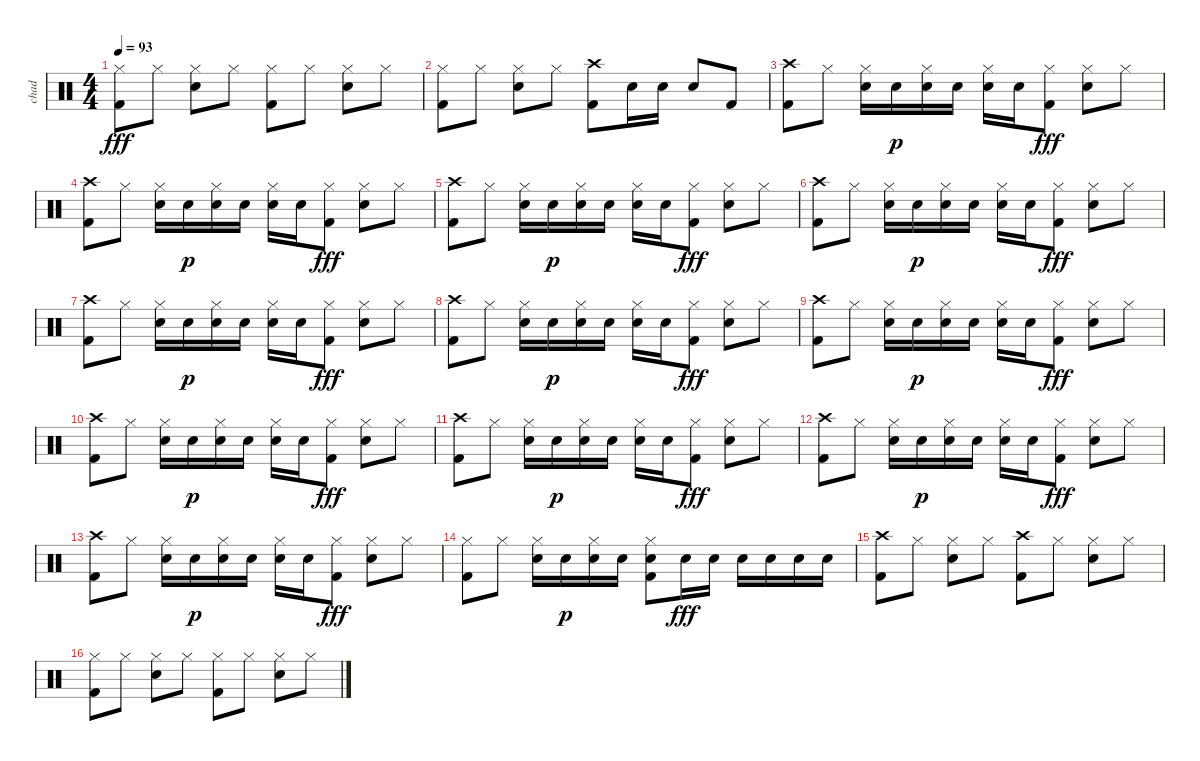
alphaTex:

\track ("chad" "chad") {instrument percussion}
\staff {score}
\articulation defaults
\ts (4 4)
\tempo 93
\clef neutral
\ks c
("Hi-Hat (closed)" "Kick (hit) 2").8{dy fff} "Hi-Hat (closed)".8 ("Hi-Hat (closed)" "Electric Snare (hit)").8 "Hi-Hat (closed)".8 ("Hi-Hat (closed)" "Kick (hit) 2").8 "Hi-Hat (closed)".8 ("Hi-Hat (closed)" "Electric Snare (hit)").8 "Hi-Hat (closed)".8 |
("Hi-Hat (closed)" "Kick (hit) 2").8 "Hi-Hat (closed)".8 ("Hi-Hat (closed)" "Electric Snare (hit)").8 "Hi-Hat (closed)".8 ("Crash high (hit)" "Kick (hit) 2").8 "Electric Snare (hit)".16 "Electric Snare (hit)".16 "Electric Snare (hit)".8 "Kick (hit) 2".8 |
("Crash high (hit)" "Kick (hit) 2").8 "Hi-Hat (closed)".8 ("Hi-Hat (closed)" "Electric Snare (hit)").16 "Electric Snare (hit)".16{dy p} ("Hi-Hat (closed)" "Electric Snare (hit)").16 "Electric Snare (hit)".16 ("Hi-Hat (closed)" "Electric Snare (hit)").16 "Electric Snare (hit)".16 ("Hi-Hat (closed)" "Kick (hit) 2").8{dy fff} ("Hi-Hat (closed)" "Electric Snare (hit)").8 "Hi-Hat (closed)".8 |
("Crash high (hit)" "Kick (hit) 2").8 "Hi-Hat (closed)".8 ("Hi-Hat (closed)" "Electric Snare (hit)").16 "Electric Snare (hit)".16{dy p} ("Hi-Hat (closed)" "Electric Snare (hit)").16 "Electric Snare (hit)".16 ("Hi-Hat (closed)" "Electric Snare (hit)").16 "Electric Snare (hit)".16 ("Hi-Hat (closed)" "Kick (hit) 2").8{dy fff} ("Hi-Hat (closed)" "Electric Snare (hit)").8 "Hi-Hat (closed)".8 |
("Crash high (hit)" "Kick (hit) 2").8 "Hi-Hat (closed)".8 ("Hi-Hat (closed)" "Electric Snare (hit)").16 "Electric Snare (hit)".16{dy p} ("Hi-Hat (closed)" "Electric Snare (hit)").16 "Electric Snare (hit)".16 ("Hi-Hat (closed)" "Electric Snare (hit)").16 "Electric Snare (hit)".16 ("Hi-Hat (closed)" "Kick (hit) 2").8{dy fff} ("Hi-Hat (closed)" "Electric Snare (hit)").8 "Hi-Hat (closed)".8 |
("Crash high (hit)" "Kick (hit) 2").8 "Hi-Hat (closed)".8 ("Hi-Hat (closed)" "Electric Snare (hit)").16 "Electric Snare (hit)".16{dy p} ("Hi-Hat (closed)" "Electric Snare (hit)").16 "Electric Snare (hit)".16 ("Hi-Hat (closed)" "Electric Snare (hit)").16 "Electric Snare (hit)".16 ("Hi-Hat (closed)" "Kick (hit) 2").8{dy fff} ("Hi-Hat (closed)" "Electric Snare (hit)").8 "Hi-Hat (closed)".8 |
("Crash high (hit)" "Kick (hit) 2").8 "Hi-Hat (closed)".8 ("Hi-Hat (closed)" "Electric Snare (hit)").16 "Electric Snare (hit)".16{dy p} ("Hi-Hat (closed)" "Electric Snare (hit)").16 "Electric Snare (hit)".16 ("Hi-Hat (closed)" "Electric Snare (hit)").16 "Electric Snare (hit)".16 ("Hi-Hat (closed)" "Kick (hit) 2").8{dy fff} ("Hi-Hat (closed)" "Electric Snare (hit)").8 "Hi-Hat (closed)".8 |
("Crash high (hit)" "Kick (hit) 2").8 "Hi-Hat (closed)".8 ("Hi-Hat (closed)" "Electric Snare (hit)").16 "Electric Snare (hit)".16{dy p} ("Hi-Hat (closed)" "Electric Snare (hit)").16 "Electric Snare (hit)".16 ("Hi-Hat (closed)" "Electric Snare (hit)").16 "Electric Snare (hit)".16 ("Hi-Hat (closed)" "Kick (hit) 2").8{dy fff} ("Hi-Hat (closed)" "Electric Snare (hit)").8 "Hi-Hat (closed)".8 |
("Crash high (hit)" "Kick (hit) 2").8 "Hi-Hat (closed)".8 ("Hi-Hat (closed)" "Electric Snare (hit)").16 "Electric Snare (hit)".16{dy p} ("Hi-Hat (closed)" "Electric Snare (hit)").16 "Electric Snare (hit)".16 ("Hi-Hat (closed)" "Electric Snare (hit)").16 "Electric Snare (hit)".16 ("Hi-Hat (closed)" "Kick (hit) 2").8{dy fff} ("Hi-Hat (closed)" "Electric Snare (hit)").8 "Hi-Hat (closed)".8 |
("Crash high (hit)" "Kick (hit) 2").8 "Hi-Hat (closed)".8 ("Hi-Hat (closed)" "Electric Snare (hit)").16 "Electric Snare (hit)".16{dy p} ("Hi-Hat (closed)" "Electric Snare (hit)").16 "Electric Snare (hit)".16 ("Hi-Hat (closed)" "Electric Snare (hit)").16 "Electric Snare (hit)".16 ("Hi-Hat (closed)" "Kick (hit) 2").8{dy fff} ("Hi-Hat (closed)" "Electric Snare (hit)").8 "Hi-Hat (closed)".8 |
("Crash high (hit)" "Kick (hit) 2").8 "Hi-Hat (closed)".8 ("Hi-Hat (closed)" "Electric Snare (hit)").16 "Electric Snare (hit)".16{dy p} ("Hi-Hat (closed)" "Electric Snare (hit)").16 "Electric Snare (hit)".16 ("Hi-Hat (closed)" "Electric Snare (hit)").16 "Electric Snare (hit)".16 ("Hi-Hat (closed)" "Kick (hit) 2").8{dy fff} ("Hi-Hat (closed)" "Electric Snare (hit)").8 "Hi-Hat (closed)".8 |
("Crash high (hit)" "Kick (hit) 2").8 "Hi-Hat (closed)".8 ("Hi-Hat (closed)" "Electric Snare (hit)").16 "Electric Snare (hit)".16{dy p} ("Hi-Hat (closed)" "Electric Snare (hit)").16 "Electric Snare (hit)".16 ("Hi-Hat (closed)" "Electric Snare (hit)").16 "Electric Snare (hit)".16 ("Hi-Hat (closed)" "Kick (hit) 2").8{dy fff} ("Hi-Hat (closed)" "Electric Snare (hit)").8 "Hi-Hat (closed)".8 |
("Crash high (hit)" "Kick (hit) 2").8 "Hi-Hat (closed)".8 ("Hi-Hat (closed)" "Electric Snare (hit)").16 "Electric Snare (hit)".16{dy p} ("Hi-Hat (closed)" "Electric Snare (hit)").16 "Electric Snare (hit)".16 ("Hi-Hat (closed)" "Electric Snare (hit)").16 "Electric Snare (hit)".16 ("Hi-Hat (closed)" "Kick (hit) 2").8{dy fff} ("Hi-Hat (closed)" "Electric Snare (hit)").8 "Hi-Hat (closed)".8 |
("Hi-Hat (closed)" "Kick (hit) 2").8 "Hi-Hat (closed)".8 ("Hi-Hat (closed)" "Electric Snare (hit)").16 "Electric Snare (hit)".16{dy p} ("Hi-Hat (closed)" "Electric Snare (hit)").16 "Electric Snare (hit)".16 ("Hi-Hat (closed)" "Electric Snare (hit)" "Kick (hit) 2").8 "Electric Snare (hit)".16{dy fff} "Electric Snare (hit)".16 "Electric Snare (hit)".16 "Electric Snare (hit)".16 "Electric Snare (hit)".16 "Electric Snare (hit)".16 |
("Crash high (hit)" "Kick (hit) 2").8 "Hi-Hat (closed)".8 ("Hi-Hat (closed)" "Electric Snare (hit)").8 "Hi-Hat (closed)".8 ("Crash high (hit)" "Kick (hit) 2").8 "Hi-Hat (closed)".8 ("Hi-Hat (closed)" "Electric Snare (hit)").8 "Hi-Hat (closed)".8 |
("Hi-Hat (closed)" "Kick (hit) 2").8 "Hi-Hat (closed)".8 ("Hi-Hat (closed)" "Electric Snare (hit)").8 "Hi-Hat (closed)".8 ("Hi-Hat (closed)" "Kick (hit) 2").8 "Hi-Hat (closed)".8 ("Hi-Hat (closed)" "Electric Snare (hit)").8 "Hi-Hat (closed)".8
